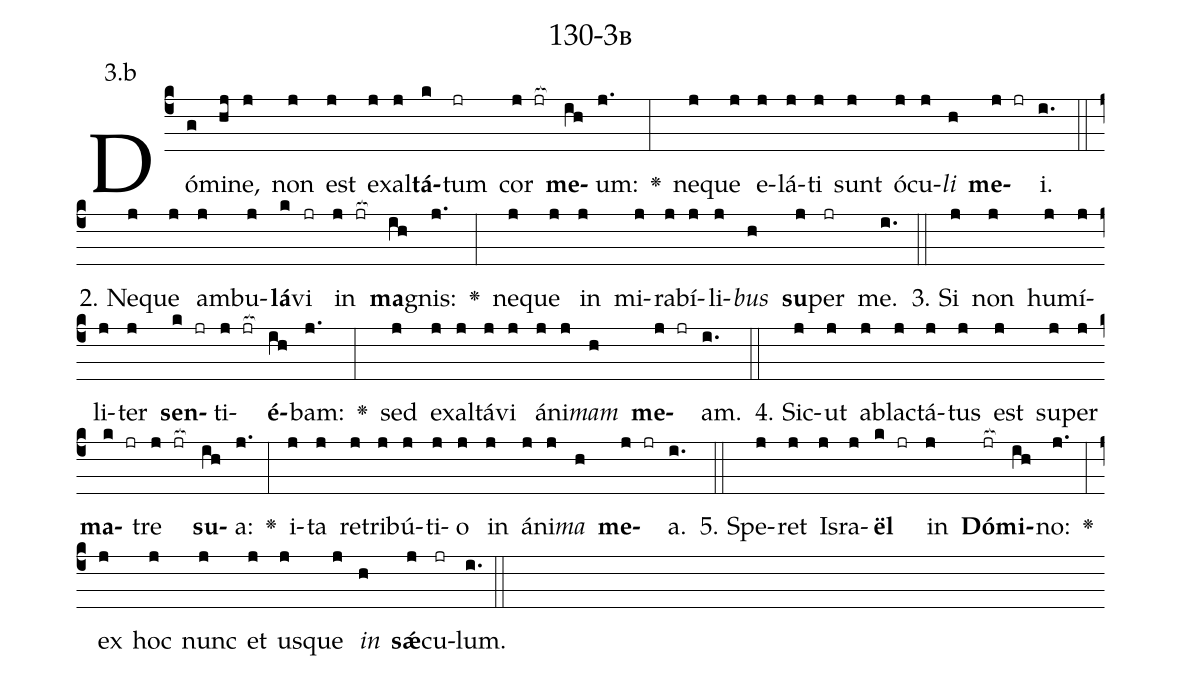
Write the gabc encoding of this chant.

name: 130-3b;
annotation: 3.b;
%%
(c4)Dó(g)mi(hj)ne,(j) non(j) est(j) ex(j)al(j)<b>tá</b>(k)tum(jr) cor(j jr[ocb:1{]) <b>me</b>(ih[ocb:0}])um:(j.) <v>\greheightstar</v>(:) ne(j)que(j) e(j)lá(j)ti(j) sunt(j) ó(j)cu(j)<i>li</i>(h) <b>me</b>(j jr)i.(i.) (::)
2. Ne(j)que(j) am(j)bu(j)<b>lá</b>(k)vi(jr) in(j jr[ocb:1{]) <b>ma</b>(ih[ocb:0}])gnis:(j.) <v>\greheightstar</v>(:) ne(j)que(j) in(j) mi(j)ra(j)bí(j)li(j)<i>bus</i>(h) <b>su</b>(j)per(jr) me.(i.) (::)
3. Si(j) non(j) hu(j)mí(j)li(j)ter(j) <b>sen</b>(k jr)ti(j jr[ocb:1{])<b>é</b>(ih[ocb:0}])bam:(j.) <v>\greheightstar</v>(:) sed(j) ex(j)al(j)tá(j)vi(j) á(j)ni(j)<i>mam</i>(h) <b>me</b>(j jr)am.(i.) (::)
4. Sic(j)ut(j) ab(j)lac(j)tá(j)tus(j) est(j) su(j)per(j) <b>ma</b>(k jr)tre(j jr[ocb:1{]) <b>su</b>(ih[ocb:0}])a:(j.) <v>\greheightstar</v>(:) i(j)ta(j) re(j)tri(j)bú(j)ti(j)o(j) in(j) á(j)ni(j)<i>ma</i>(h) <b>me</b>(j jr)a.(i.) (::)
5. Spe(j)ret(j) Is(j)ra(j)<b>ël</b>(k jr) in(j) <b>Dó</b>(jr[ocb:1{])<b>mi</b>(ih[ocb:0}])no:(j.) <v>\greheightstar</v>(:) ex(j) hoc(j) nunc(j) et(j) us(j)que(j) <i>in</i>(h) <b>sǽ</b>(j)cu(jr)lum.(i.) (::)
